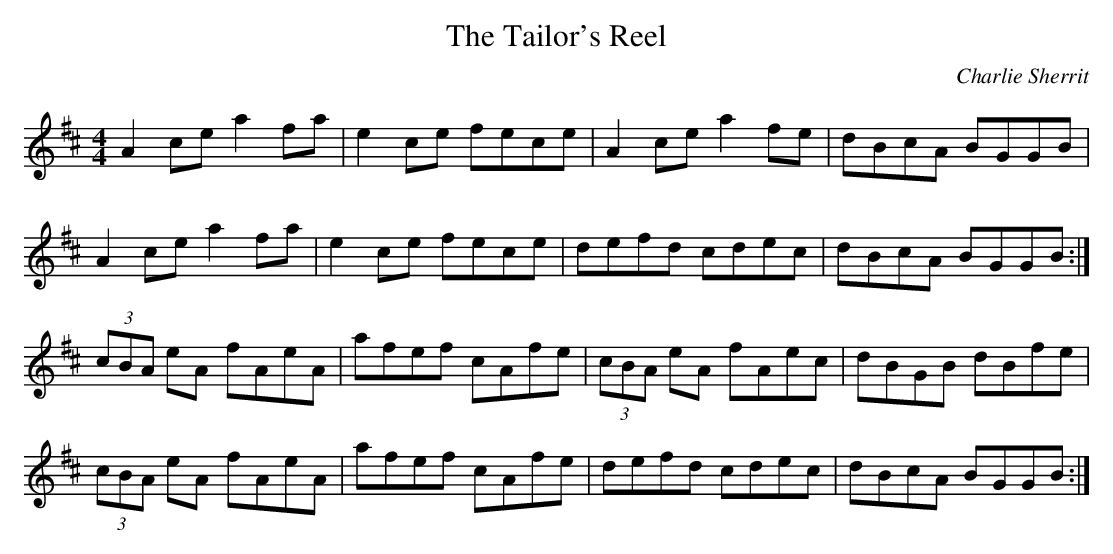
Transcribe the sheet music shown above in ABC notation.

X:1
T:The Tailor's Reel
C:Charlie Sherrit
M:4/4
L:1/8
K:Amix
A2 ce a2 fa | e2 ce fece | A2 ce a2 fe | dBcA BGGB |
A2 ce a2 fa | e2 ce fece | defd  cdec | dBcA BGGB :|
(3cBA eA fAeA | afef cAfe | (3cBA eA fAec | dBGB dBfe |
(3cBA eA fAeA | afef cAfe | defd  cdec | dBcA BGGB :|
